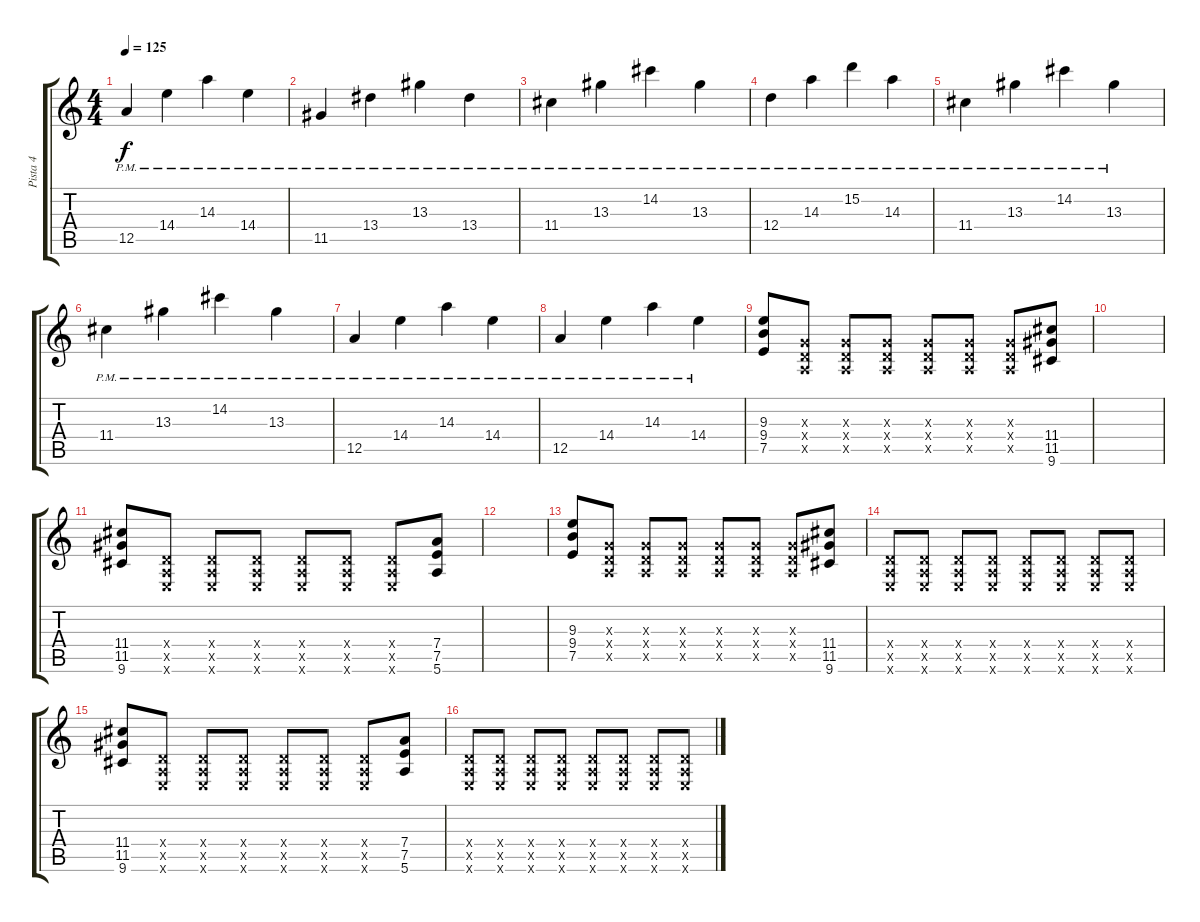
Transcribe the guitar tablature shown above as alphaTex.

\track ("Pista 4" "Pista 4") {instrument distortionguitar}
\staff {score tabs}
\tuning (E4 B3 G3 D3 A2 E2) {hide}
\ts (4 4)
\tempo 125
\clef g2
\ks c
12.5{pm}.4{dy f} 14.4{pm}.4 14.3{pm}.4 14.4{pm}.4 |
11.5{pm}.4 13.4{pm}.4 13.3{pm}.4 13.4{pm}.4 |
11.4{pm}.4 13.3{pm}.4 14.2{pm}.4 13.3{pm}.4 |
12.4{pm}.4 14.3{pm}.4 15.2{pm}.4 14.3{pm}.4 |
11.4{pm}.4 13.3{pm}.4 14.2{pm}.4 13.3{pm}.4 |
11.4{pm}.4 13.3{pm}.4 14.2{pm}.4 13.3{pm}.4 |
12.5{pm}.4 14.4{pm}.4 14.3{pm}.4 14.4{pm}.4 |
12.5{pm}.4 14.4{pm}.4 14.3{pm}.4 14.4{pm}.4 |
(9.3 9.4 7.5).8 (0.3{x} 0.4{x} 0.5{x}).8 (0.3{x} 0.4{x} 0.5{x}).8 (0.3{x} 0.4{x} 0.5{x}).8 (0.3{x} 0.4{x} 0.5{x}).8 (0.3{x} 0.4{x} 0.5{x}).8 (0.3{x} 0.4{x} 0.5{x}).8 (11.4 11.5 9.6).8 |
|
(11.4 11.5 9.6).8 (0.4{x} 0.5{x} 0.6{x}).8 (0.4{x} 0.5{x} 0.6{x}).8 (0.4{x} 0.5{x} 0.6{x}).8 (0.4{x} 0.5{x} 0.6{x}).8 (0.4{x} 0.5{x} 0.6{x}).8 (0.4{x} 0.5{x} 0.6{x}).8 (7.4 7.5 5.6).8 |
|
(9.3 9.4 7.5).8 (0.3{x} 0.4{x} 0.5{x}).8 (0.3{x} 0.4{x} 0.5{x}).8 (0.3{x} 0.4{x} 0.5{x}).8 (0.3{x} 0.4{x} 0.5{x}).8 (0.3{x} 0.4{x} 0.5{x}).8 (0.3{x} 0.4{x} 0.5{x}).8 (11.4 11.5 9.6).8 |
(0.4{x} 0.5{x} 0.6{x}).8 (0.4{x} 0.5{x} 0.6{x}).8 (0.4{x} 0.5{x} 0.6{x}).8 (0.4{x} 0.5{x} 0.6{x}).8 (0.4{x} 0.5{x} 0.6{x}).8 (0.4{x} 0.5{x} 0.6{x}).8 (0.4{x} 0.5{x} 0.6{x}).8 (0.4{x} 0.5{x} 0.6{x}).8 |
(11.4 11.5 9.6).8 (0.4{x} 0.5{x} 0.6{x}).8 (0.4{x} 0.5{x} 0.6{x}).8 (0.4{x} 0.5{x} 0.6{x}).8 (0.4{x} 0.5{x} 0.6{x}).8 (0.4{x} 0.5{x} 0.6{x}).8 (0.4{x} 0.5{x} 0.6{x}).8 (7.4 7.5 5.6).8 |
(0.4{x} 0.5{x} 0.6{x}).8 (0.4{x} 0.5{x} 0.6{x}).8 (0.4{x} 0.5{x} 0.6{x}).8 (0.4{x} 0.5{x} 0.6{x}).8 (0.4{x} 0.5{x} 0.6{x}).8 (0.4{x} 0.5{x} 0.6{x}).8 (0.4{x} 0.5{x} 0.6{x}).8 (0.4{x} 0.5{x} 0.6{x}).8
